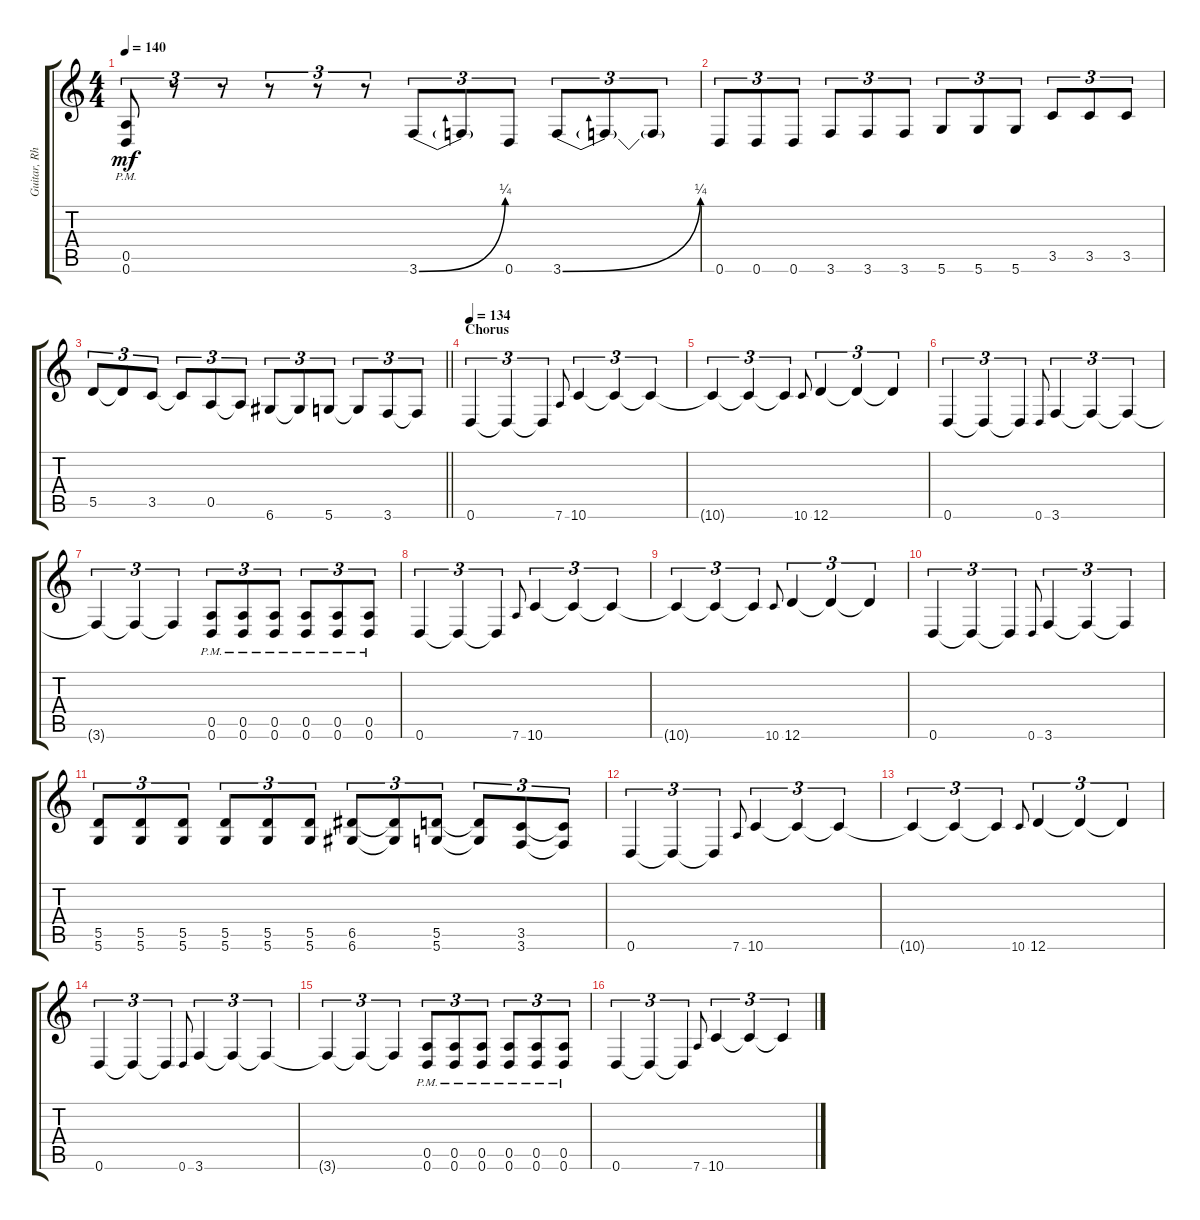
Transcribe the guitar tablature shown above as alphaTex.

\track ("Guitar, Rhythm" "Guitar, Rh") {instrument overdrivenguitar}
\staff {score tabs}
\tuning (E4 B3 G3 D3 A2 D2) {hide}
\ts (4 4)
\tempo 140
\clef g2
\ks c
(0.5{pm t} 0.6{pm t}).8{tu (3 2) dy mf} r.8{tu (3 2)} r.8{tu (3 2)} r.8{tu (3 2)} r.8{tu (3 2)} r.8{tu (3 2)} 3.6{be (bend 0 0 60 1)}.8{tu (3 2)} 3.6{t}.8{tu (3 2)} 0.6.8{tu (3 2)} 3.6{be (bend 0 0 60 1)}.8{tu (3 2)} 3.6{t}.8{tu (3 2)} 3.6{t}.8{tu (3 2)} |
0.6.8{tu (3 2)} 0.6.8{tu (3 2)} 0.6.8{tu (3 2)} 3.6.8{tu (3 2)} 3.6.8{tu (3 2)} 3.6.8{tu (3 2)} 5.6.8{tu (3 2)} 5.6.8{tu (3 2)} 5.6.8{tu (3 2)} 3.5.8{tu (3 2)} 3.5.8{tu (3 2)} 3.5.8{tu (3 2)} |
\barLineRight lightlight
5.5.8{tu (3 2)} 5.5{t}.8{tu (3 2)} 3.5.8{tu (3 2)} 3.5{t}.8{tu (3 2)} 0.5.8{tu (3 2)} 0.5{t}.8{tu (3 2)} 6.6.8{tu (3 2)} 6.6{t}.8{tu (3 2)} 5.6.8{tu (3 2)} 5.6{t}.8{tu (3 2)} 3.6.8{tu (3 2)} 3.6{t}.8{tu (3 2)} |
\section ("" "Chorus")
\tempo 134
0.6.4{tu (3 2)} 0.6{t}.4{tu (3 2)} 0.6{t}.4{tu (3 2)} 7.6.8{gr onbeat} 10.6.4{tu (3 2)} 10.6{t}.4{tu (3 2)} 10.6{t}.4{tu (3 2)} |
10.6{t}.4{tu (3 2)} 10.6{t}.4{tu (3 2)} 10.6{t}.4{tu (3 2)} 10.6.8{gr onbeat} 12.6.4{tu (3 2)} 12.6{t}.4{tu (3 2)} 12.6{t}.4{tu (3 2)} |
0.6.4{tu (3 2)} 0.6{t}.4{tu (3 2)} 0.6{t}.4{tu (3 2)} 0.6.8{gr onbeat} 3.6.4{tu (3 2)} 3.6{t}.4{tu (3 2)} 3.6{t}.4{tu (3 2)} |
3.6{t}.4{tu (3 2)} 3.6{t}.4{tu (3 2)} 3.6{t}.4{tu (3 2)} (0.5{pm} 0.6{pm}).8{tu (3 2)} (0.5{pm} 0.6{pm}).8{tu (3 2)} (0.5{pm} 0.6{pm}).8{tu (3 2)} (0.5{pm} 0.6{pm}).8{tu (3 2)} (0.5{pm} 0.6{pm}).8{tu (3 2)} (0.5{pm} 0.6{pm}).8{tu (3 2)} |
0.6.4{tu (3 2)} 0.6{t}.4{tu (3 2)} 0.6{t}.4{tu (3 2)} 7.6.8{gr onbeat} 10.6.4{tu (3 2)} 10.6{t}.4{tu (3 2)} 10.6{t}.4{tu (3 2)} |
10.6{t}.4{tu (3 2)} 10.6{t}.4{tu (3 2)} 10.6{t}.4{tu (3 2)} 10.6.8{gr onbeat} 12.6.4{tu (3 2)} 12.6{t}.4{tu (3 2)} 12.6{t}.4{tu (3 2)} |
0.6.4{tu (3 2)} 0.6{t}.4{tu (3 2)} 0.6{t}.4{tu (3 2)} 0.6.8{gr onbeat} 3.6.4{tu (3 2)} 3.6{t}.4{tu (3 2)} 3.6{t}.4{tu (3 2)} |
(5.5 5.6).8{tu (3 2)} (5.5 5.6).8{tu (3 2)} (5.5 5.6).8{tu (3 2)} (5.5 5.6).8{tu (3 2)} (5.5 5.6).8{tu (3 2)} (5.5 5.6).8{tu (3 2)} (6.5 6.6).8{tu (3 2)} (6.5{t} 6.6{t}).8{tu (3 2)} (5.5 5.6).8{tu (3 2)} (5.5{t} 5.6{t}).8{tu (3 2)} (3.5 3.6).8{tu (3 2)} (3.5{t} 3.6{t}).8{tu (3 2)} |
0.6.4{tu (3 2)} 0.6{t}.4{tu (3 2)} 0.6{t}.4{tu (3 2)} 7.6.8{gr onbeat} 10.6.4{tu (3 2)} 10.6{t}.4{tu (3 2)} 10.6{t}.4{tu (3 2)} |
10.6{t}.4{tu (3 2)} 10.6{t}.4{tu (3 2)} 10.6{t}.4{tu (3 2)} 10.6.8{gr onbeat} 12.6.4{tu (3 2)} 12.6{t}.4{tu (3 2)} 12.6{t}.4{tu (3 2)} |
0.6.4{tu (3 2)} 0.6{t}.4{tu (3 2)} 0.6{t}.4{tu (3 2)} 0.6.8{gr onbeat} 3.6.4{tu (3 2)} 3.6{t}.4{tu (3 2)} 3.6{t}.4{tu (3 2)} |
3.6{t}.4{tu (3 2)} 3.6{t}.4{tu (3 2)} 3.6{t}.4{tu (3 2)} (0.5{pm} 0.6{pm}).8{tu (3 2)} (0.5{pm} 0.6{pm}).8{tu (3 2)} (0.5{pm} 0.6{pm}).8{tu (3 2)} (0.5{pm} 0.6{pm}).8{tu (3 2)} (0.5{pm} 0.6{pm}).8{tu (3 2)} (0.5{pm} 0.6{pm}).8{tu (3 2)} |
0.6.4{tu (3 2)} 0.6{t}.4{tu (3 2)} 0.6{t}.4{tu (3 2)} 7.6.8{gr onbeat} 10.6.4{tu (3 2)} 10.6{t}.4{tu (3 2)} 10.6{t}.4{tu (3 2)}
